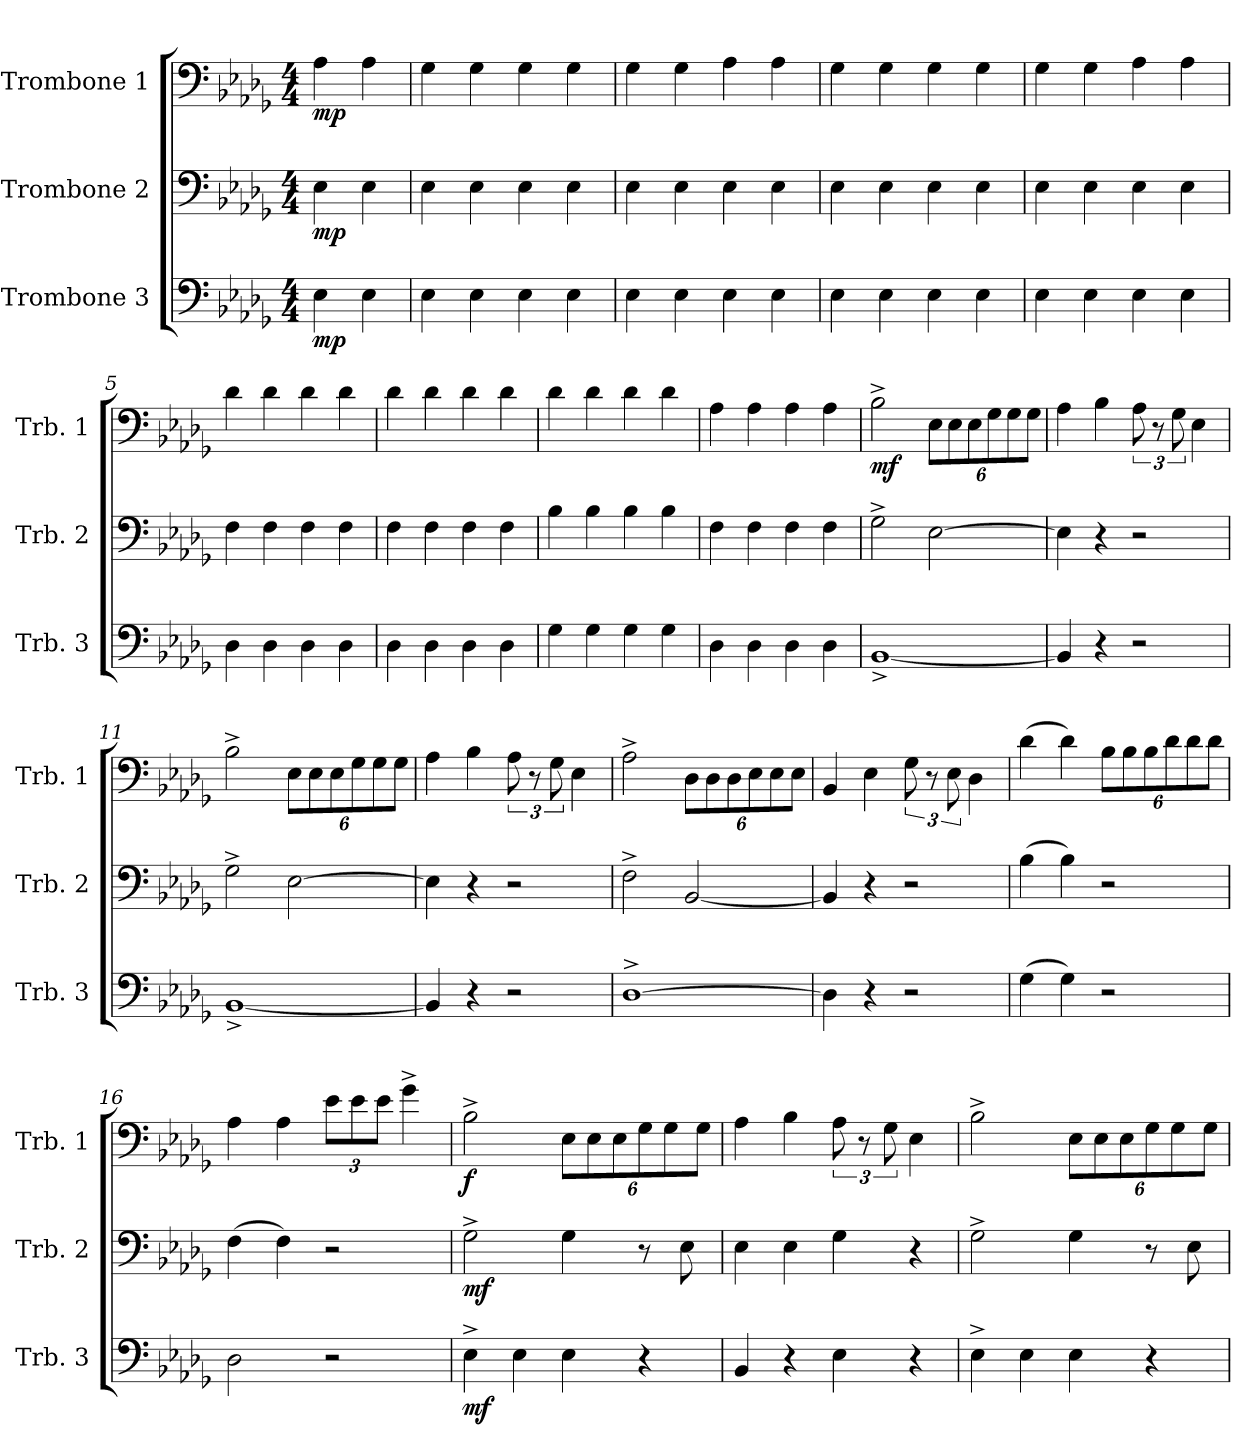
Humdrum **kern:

**kern	**dynam	**kern	**dynam	**kern	**dynam
*part3	*part3	*part2	*part2	*part1	*part1
*staff3	*staff3	*staff2	*staff2	*staff1	*staff1
*I"Trombone 3	*	*I"Trombone 2	*	*I"Trombone 1	*
*I'Trb. 3	*	*I'Trb. 2	*	*I'Trb. 1	*
*clefF4	*	*clefF4	*	*clefF4	*
*k[b-e-a-d-g-]	*	*k[b-e-a-d-g-]	*	*k[b-e-a-d-g-]	*
*M4/4	*	*M4/4	*	*M4/4	*
*MM120	*	*MM120	*	*MM120	*
=	=	=	=	=	=
!	!LO:DY:b	!	!LO:DY:b	!	!LO:DY:b
4E-\	mp	4E-\	mp	4A-\	mp
4E-\	.	4E-\	.	4A-\	.
=1	=1	=1	=1	=1	=1
4E-\	.	4E-\	.	4G-\	.
4E-\	.	4E-\	.	4G-\	.
4E-\	.	4E-\	.	4G-\	.
4E-\	.	4E-\	.	4G-\	.
=2	=2	=2	=2	=2	=2
4E-\	.	4E-\	.	4G-\	.
4E-\	.	4E-\	.	4G-\	.
4E-\	.	4E-\	.	4A-\	.
4E-\	.	4E-\	.	4A-\	.
=3	=3	=3	=3	=3	=3
4E-\	.	4E-\	.	4G-\	.
4E-\	.	4E-\	.	4G-\	.
4E-\	.	4E-\	.	4G-\	.
4E-\	.	4E-\	.	4G-\	.
=4	=4	=4	=4	=4	=4
4E-\	.	4E-\	.	4G-\	.
4E-\	.	4E-\	.	4G-\	.
4E-\	.	4E-\	.	4A-\	.
4E-\	.	4E-\	.	4A-\	.
=5	=5	=5	=5	=5	=5
4D-\	.	4F\	.	4d-\	.
4D-\	.	4F\	.	4d-\	.
4D-\	.	4F\	.	4d-\	.
4D-\	.	4F\	.	4d-\	.
=6	=6	=6	=6	=6	=6
4D-\	.	4F\	.	4d-\	.
4D-\	.	4F\	.	4d-\	.
4D-\	.	4F\	.	4d-\	.
4D-\	.	4F\	.	4d-\	.
!!LO:LB:g=z
=7	=7	=7	=7	=7	=7
4G-\	.	4B-\	.	4d-\	.
4G-\	.	4B-\	.	4d-\	.
4G-\	.	4B-\	.	4d-\	.
4G-\	.	4B-\	.	4d-\	.
=8	=8	=8	=8	=8	=8
4D-\	.	4F\	.	4A-\	.
4D-\	.	4F\	.	4A-\	.
4D-\	.	4F\	.	4A-\	.
4D-\	.	4F\	.	4A-\	.
=9	=9	=9	=9	=9	=9
!	!	!	!	!	!LO:DY:b
[1BB-^	.	2G-^\	.	2B-^\	mf
*	*	*	*	*Xbrackettup	*
.	.	[2E-\	.	12E-\L	.
.	.	.	.	12E-\	.
.	.	.	.	12E-\	.
.	.	.	.	12G-\	.
.	.	.	.	12G-\	.
.	.	.	.	12G-\J	.
=10	=10	=10	=10	=10	=10
4BB-/]	.	4E-\]	.	4A-\	.
4r	.	4r	.	4B-\	.
*	*	*	*	*brackettup	*
2r	.	2r	.	12A-\	.
.	.	.	.	12r	.
.	.	.	.	12G-\	.
.	.	.	.	4E-\	.
=11	=11	=11	=11	=11	=11
[1BB-^	.	2G-^\	.	2B-^\	.
*	*	*	*	*Xbrackettup	*
.	.	[2E-\	.	12E-\L	.
.	.	.	.	12E-\	.
.	.	.	.	12E-\	.
.	.	.	.	12G-\	.
.	.	.	.	12G-\	.
.	.	.	.	12G-\J	.
=12	=12	=12	=12	=12	=12
4BB-/]	.	4E-\]	.	4A-\	.
4r	.	4r	.	4B-\	.
*	*	*	*	*brackettup	*
2r	.	2r	.	12A-\	.
.	.	.	.	12r	.
.	.	.	.	12G-\	.
.	.	.	.	4E-\	.
!!LO:LB:g=z
=13	=13	=13	=13	=13	=13
[1D-^	.	2F^\	.	2A-^\	.
*	*	*	*	*Xbrackettup	*
.	.	[2BB-/	.	12D-\L	.
.	.	.	.	12D-\	.
.	.	.	.	12D-\	.
.	.	.	.	12E-\	.
.	.	.	.	12E-\	.
.	.	.	.	12E-\J	.
=14	=14	=14	=14	=14	=14
4D-\]	.	4BB-/]	.	4BB-/	.
4r	.	4r	.	4E-\	.
*	*	*	*	*brackettup	*
2r	.	2r	.	12G-\	.
.	.	.	.	12r	.
.	.	.	.	12E-\	.
.	.	.	.	4D-\	.
=15	=15	=15	=15	=15	=15
(4G-\	.	(4B-\	.	(4d-\	.
4G-\)	.	4B-\)	.	4d-\)	.
*	*	*	*	*Xbrackettup	*
2r	.	2r	.	12B-\L	.
.	.	.	.	12B-\	.
.	.	.	.	12B-\	.
.	.	.	.	12d-\	.
.	.	.	.	12d-\	.
.	.	.	.	12d-\J	.
=16	=16	=16	=16	=16	=16
2D-\	.	(4F\	.	4A-\	.
.	.	4F\)	.	4A-\	.
2r	.	2r	.	12e-\L	.
.	.	.	.	12e-\	.
.	.	.	.	12e-\J	.
.	.	.	.	4g-^\	.
=17	=17	=17	=17	=17	=17
!	!LO:DY:b	!	!LO:DY:b	!	!LO:DY:b
4E-^\	mf	2G-^\	mf	2B-^\	f
4E-\	.	.	.	.	.
4E-\	.	4G-\	.	12E-\L	.
.	.	.	.	12E-\	.
.	.	.	.	12E-\	.
4r	.	8r	.	12G-\	.
.	.	.	.	12G-\	.
.	.	8E-\	.	.	.
.	.	.	.	12G-\J	.
!!LO:PB:g=z
=18	=18	=18	=18	=18	=18
4BB-/	.	4E-\	.	4A-\	.
4r	.	4E-\	.	4B-\	.
*	*	*	*	*brackettup	*
4E-\	.	4G-\	.	12A-\	.
.	.	.	.	12r	.
.	.	.	.	12G-\	.
4r	.	4r	.	4E-\	.
=19	=19	=19	=19	=19	=19
4E-^\	.	2G-^\	.	2B-^\	.
4E-\	.	.	.	.	.
*	*	*	*	*Xbrackettup	*
4E-\	.	4G-\	.	12E-\L	.
.	.	.	.	12E-\	.
.	.	.	.	12E-\	.
4r	.	8r	.	12G-\	.
.	.	.	.	12G-\	.
.	.	8E-\	.	.	.
.	.	.	.	12G-\J	.
=	=	=	=	=	=
*-	*-	*-	*-	*-	*-
